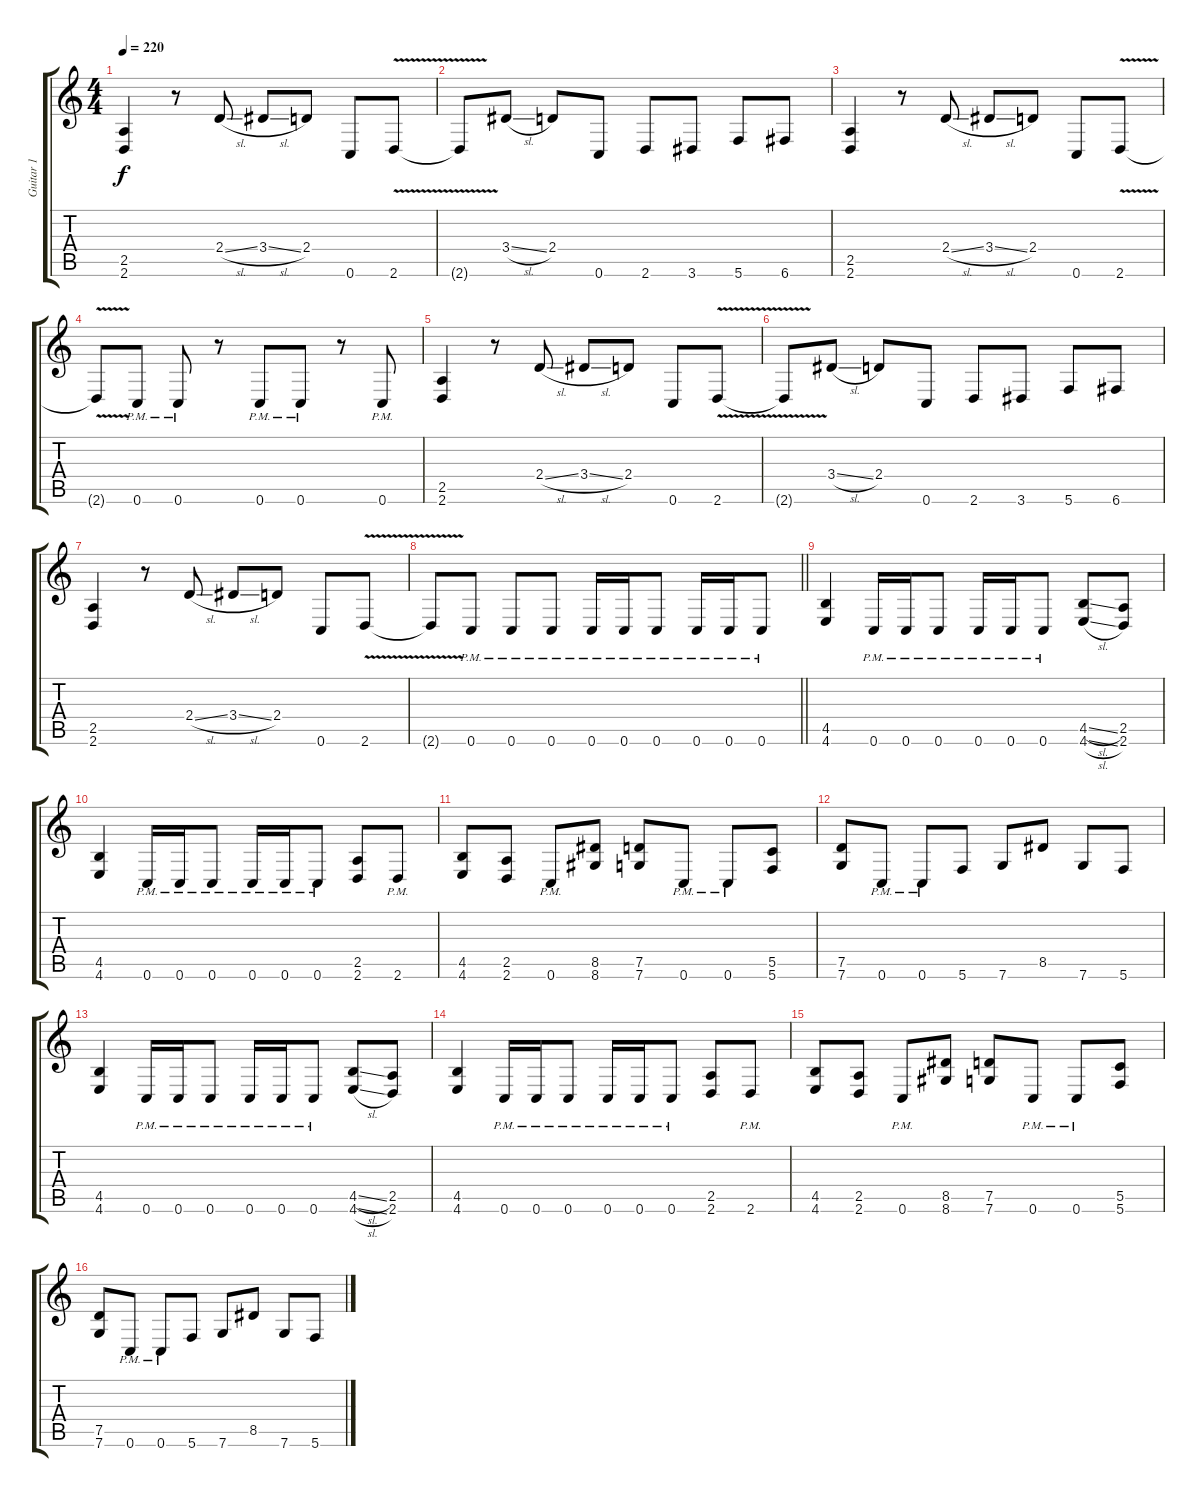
\track ("Guitar 1" "Guitar 1") {instrument distortionguitar}
\staff {score tabs}
\tuning (D4 A3 F3 C3 G2 C2) {hide}
\ts (4 4)
\tempo 220
\clef g2
\ks c
(2.5 2.6).4{dy f} r.8 2.4{sl}.8 3.4{sl}.8 2.4.8 0.6.8 2.6{v}.8 |
2.6{t}.8 3.4{sl}.8 2.4.8 0.6.8 2.6.8 3.6.8 5.6.8 6.6.8 |
(2.5 2.6).4 r.8 2.4{sl}.8 3.4{sl}.8 2.4.8 0.6.8 2.6{v}.8 |
2.6{t}.8 0.6{pm}.8 0.6{pm}.8 r.8 0.6{pm}.8 0.6{pm}.8 r.8 0.6{pm}.8 |
(2.5 2.6).4 r.8 2.4{sl}.8 3.4{sl}.8 2.4.8 0.6.8 2.6{v}.8 |
2.6{t}.8 3.4{sl}.8 2.4.8 0.6.8 2.6.8 3.6.8 5.6.8 6.6.8 |
(2.5 2.6).4 r.8 2.4{sl}.8 3.4{sl}.8 2.4.8 0.6.8 2.6{v}.8 |
\barLineRight lightlight
2.6{t}.8 0.6{pm}.8 0.6{pm}.8 0.6{pm}.8 0.6{pm}.16 0.6{pm}.16 0.6{pm}.8 0.6{pm}.16 0.6{pm}.16 0.6{pm}.8 |
(4.5 4.6).4 0.6{pm}.16 0.6{pm}.16 0.6{pm}.8 0.6{pm}.16 0.6{pm}.16 0.6{pm}.8 (4.5{sl} 4.6{sl}).8 (2.5 2.6).8 |
(4.5 4.6).4 0.6{pm}.16 0.6{pm}.16 0.6{pm}.8 0.6{pm}.16 0.6{pm}.16 0.6{pm}.8 (2.5 2.6).8 2.6{pm}.8 |
(4.5 4.6).8 (2.5 2.6).8 0.6{pm}.8 (8.5 8.6).8 (7.5 7.6).8 0.6{pm}.8 0.6{pm}.8 (5.5 5.6).8 |
(7.5 7.6).8 0.6{pm}.8 0.6{pm}.8 5.6.8 7.6.8 8.5.8 7.6.8 5.6.8 |
(4.5 4.6).4 0.6{pm}.16 0.6{pm}.16 0.6{pm}.8 0.6{pm}.16 0.6{pm}.16 0.6{pm}.8 (4.5{sl} 4.6{sl}).8 (2.5 2.6).8 |
(4.5 4.6).4 0.6{pm}.16 0.6{pm}.16 0.6{pm}.8 0.6{pm}.16 0.6{pm}.16 0.6{pm}.8 (2.5 2.6).8 2.6{pm}.8 |
(4.5 4.6).8 (2.5 2.6).8 0.6{pm}.8 (8.5 8.6).8 (7.5 7.6).8 0.6{pm}.8 0.6{pm}.8 (5.5 5.6).8 |
(7.5 7.6).8 0.6{pm}.8 0.6{pm}.8 5.6.8 7.6.8 8.5.8 7.6.8 5.6.8
